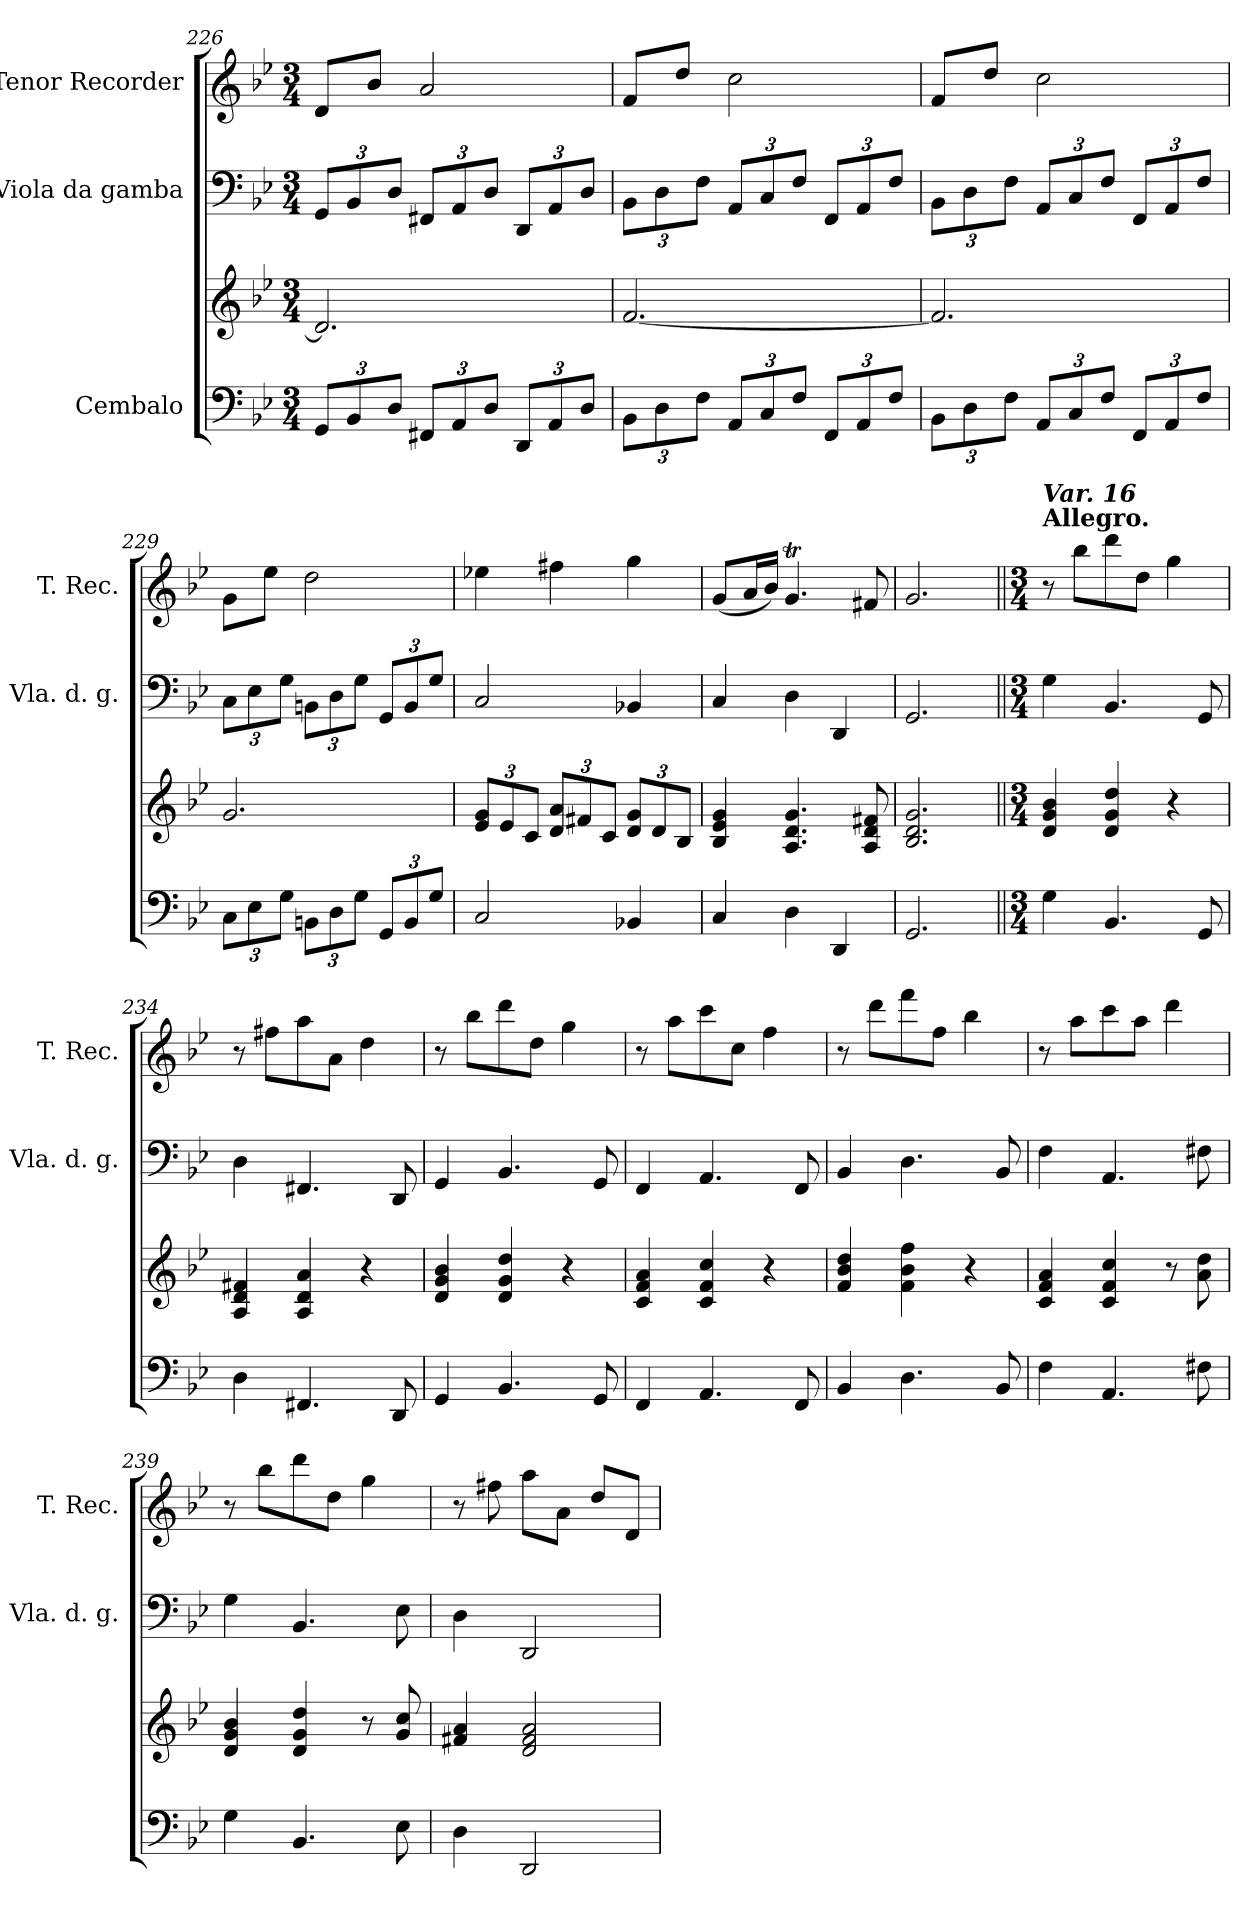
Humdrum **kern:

**kern	**kern	**kern	**kern
*part3	*part3	*part2	*part1
*staff4	*staff3	*staff2	*staff1
*I"Cembalo	*	*I"Viola da gamba	*I"Tenor Recorder
*	*	*I'Vla. d. g.	*I'T. Rec.
*clefF4	*clefG2	*clefF4	*clefG2
*k[b-e-]	*k[b-e-]	*k[b-e-]	*k[b-e-]
*M3/4	*M3/4	*M3/4	*M3/4
*Xbrackettup	*	*Xbrackettup	*
=226	=226	=226	=226
12GG/L	2.d/]	12GG/L	8d/L
12BB-/	.	12BB-/	.
.	.	.	8b-/J
12D/J	.	12D/J	.
12FF#X/L	.	12FF#X/L	2a/
12AA/	.	12AA/	.
12D/J	.	12D/J	.
12DD/L	.	12DD/L	.
12AA/	.	12AA/	.
12D/J	.	12D/J	.
=227	=227	=227	=227
12BB-\L	[2.f/	12BB-\L	8f/L
12D\	.	12D\	.
.	.	.	8dd/J
12F\J	.	12F\J	.
12AA/L	.	12AA/L	2cc\
12C/	.	12C/	.
12F/J	.	12F/J	.
12FF/L	.	12FF/L	.
12AA/	.	12AA/	.
12F/J	.	12F/J	.
=228	=228	=228	=228
12BB-\L	2.f/]	12BB-\L	8f/L
12D\	.	12D\	.
.	.	.	8dd/J
12F\J	.	12F\J	.
12AA/L	.	12AA/L	2cc\
12C/	.	12C/	.
12F/J	.	12F/J	.
12FF/L	.	12FF/L	.
12AA/	.	12AA/	.
12F/J	.	12F/J	.
=229	=229	=229	=229
12C\L	2.g/	12C\L	8g\L
12E-\	.	12E-\	.
.	.	.	8ee-\J
12G\J	.	12G\J	.
12BBn\L	.	12BBn\L	2dd\
12D\	.	12D\	.
12G\J	.	12G\J	.
12GG/L	.	12GG/L	.
12BB/	.	12BB/	.
12G/J	.	12G/J	.
=230	=230	=230	=230
*	*Xbrackettup	*	*
2C/	12e-/ 12g/L	2C/	4ee-X\
.	12e-/	.	.
.	12c/J	.	.
.	12d/ 12a/L	.	4ff#X\
.	12f#X/	.	.
.	12c/J	.	.
4BB-X/	12d/ 12g/L	4BB-X/	4gg\
.	12d/	.	.
.	12B-/J	.	.
=231	=231	=231	=231
4C/	4B-/ 4e-/ 4g/	4C/	(8g/L
.	.	.	16a/L
.	.	.	16b-/JJ)
4D\	4.A/ 4.d/ 4.g/	4D\	4.gT/
4DD/	.	4DD/	.
.	8A/ 8d/ 8f#X/	.	8f#X/
=232	=232	=232	=232
2.GG/	2.B-/ 2.d/ 2.g/	2.GG/	2.g/
!!LO:LB:g=z
=233||	=233||	=233||	=233||
*M3/4	*M3/4	*M3/4	*M3/4
*	*	*	*MM126
!	!	!	!LO:TX:a:B:t=Allegro.
!	!	!	!LO:TX:a:Bi:t=Var. 16
4G\	4d/ 4g/ 4b-/	4G\	8r
.	.	.	8bb-\L
4.BB-/	4d/ 4g/ 4dd/	4.BB-/	8ddd\
.	.	.	8dd\J
.	4r	.	4gg\
8GG/	.	8GG/	.
=234	=234	=234	=234
4D\	4A/ 4d/ 4f#X/	4D\	8r
.	.	.	8ff#X\L
4.FF#X/	4A/ 4d/ 4a/	4.FF#X/	8aa\
.	.	.	8a\J
.	4r	.	4dd\
8DD/	.	8DD/	.
=235	=235	=235	=235
4GG/	4d/ 4g/ 4b-/	4GG/	8r
.	.	.	8bb-\L
4.BB-/	4d/ 4g/ 4dd/	4.BB-/	8ddd\
.	.	.	8dd\J
.	4r	.	4gg\
8GG/	.	8GG/	.
=236	=236	=236	=236
4FF/	4c/ 4f/ 4a/	4FF/	8r
.	.	.	8aa\L
4.AA/	4c/ 4f/ 4cc/	4.AA/	8ccc\
.	.	.	8cc\J
.	4r	.	4ff\
8FF/	.	8FF/	.
=237	=237	=237	=237
4BB-/	4f/ 4b-/ 4dd/	4BB-/	8r
.	.	.	8ddd\L
4.D\	4f\ 4b-\ 4ff\	4.D\	8fff\
.	.	.	8ff\J
.	4r	.	4bb-\
8BB-/	.	8BB-/	.
=238	=238	=238	=238
4F\	4c/ 4f/ 4a/	4F\	8r
.	.	.	8aa\L
4.AA/	4c/ 4f/ 4cc/	4.AA/	8ccc\
.	.	.	8aa\J
.	8r	.	4ddd\
8F#X\	8a\ 8dd\	8F#X\	.
=239	=239	=239	=239
4G\	4d/ 4g/ 4b-/	4G\	8r
.	.	.	8bb-\L
4.BB-/	4d/ 4g/ 4dd/	4.BB-/	8ddd\
.	.	.	8dd\J
.	8r	.	4gg\
8E-\	8g/ 8cc/	8E-\	.
=240	=240	=240	=240
4D\	4f#X/ 4a/	4D\	8r
.	.	.	8ff#X\
2DD/	2d/ 2f#/ 2a/	2DD/	8aa\L
.	.	.	8a\J
.	.	.	8dd/L
.	.	.	8d/J
=	=	=	=
*-	*-	*-	*-
